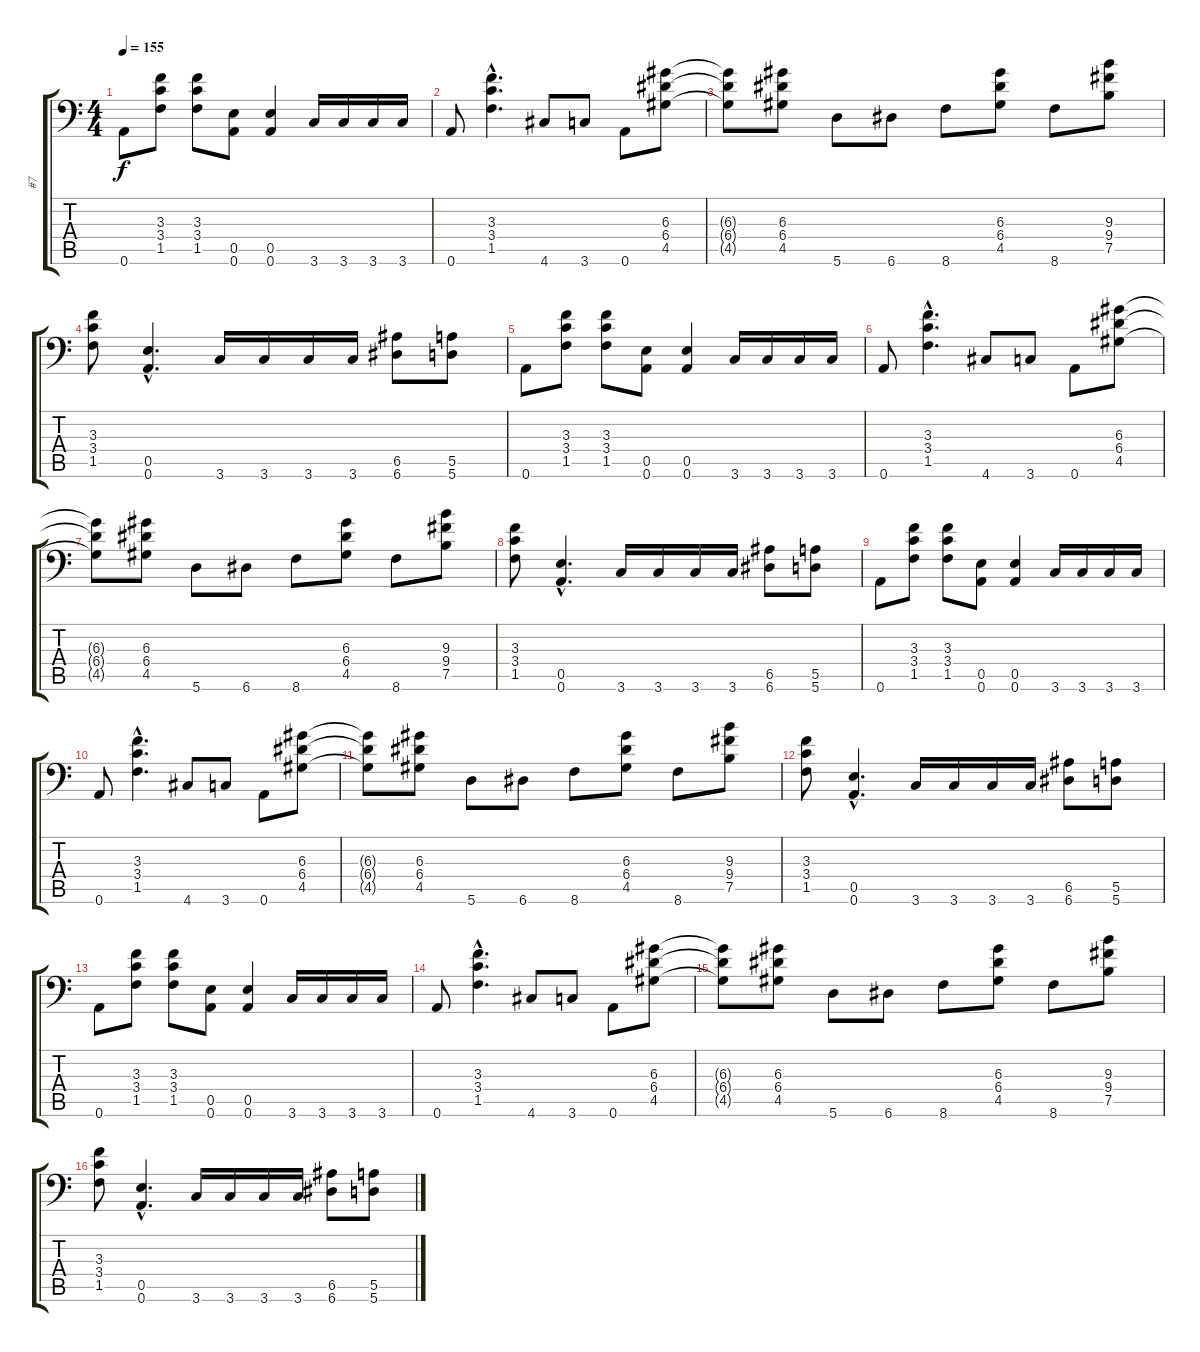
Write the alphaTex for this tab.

\track ("#7" "#7") {instrument distortionguitar}
\staff {score tabs}
\tuning (B3 Gb3 D3 A2 E2 A1) {hide}
\ts (4 4)
\tempo 155
\clef f4
\ks c
0.6.8{dy f} (3.3 3.4 1.5).8 (3.3 3.4 1.5).8 (0.5 0.6).8 (0.5 0.6).4 3.6.16 3.6.16 3.6.16 3.6.16 |
0.6.8 (3.3{hac} 3.4{hac} 1.5{hac}).4{d} 4.6.8 3.6.8 0.6.8 (6.3 6.4 4.5).8 |
(6.3{t} 6.4{t} 4.5{t}).8 (6.3 6.4 4.5).8 5.6.8 6.6.8 8.6.8 (6.3 6.4 4.5).8 8.6.8 (9.3 9.4 7.5).8 |
(3.3 3.4 1.5).8 (0.5{hac} 0.6{hac}).4{d} 3.6.16 3.6.16 3.6.16 3.6.16 (6.5 6.6).8 (5.5 5.6).8 |
0.6.8 (3.3 3.4 1.5).8 (3.3 3.4 1.5).8 (0.5 0.6).8 (0.5 0.6).4 3.6.16 3.6.16 3.6.16 3.6.16 |
0.6.8 (3.3{hac} 3.4{hac} 1.5{hac}).4{d} 4.6.8 3.6.8 0.6.8 (6.3 6.4 4.5).8 |
(6.3{t} 6.4{t} 4.5{t}).8 (6.3 6.4 4.5).8 5.6.8 6.6.8 8.6.8 (6.3 6.4 4.5).8 8.6.8 (9.3 9.4 7.5).8 |
(3.3 3.4 1.5).8 (0.5{hac} 0.6{hac}).4{d} 3.6.16 3.6.16 3.6.16 3.6.16 (6.5 6.6).8 (5.5 5.6).8 |
0.6.8 (3.3 3.4 1.5).8 (3.3 3.4 1.5).8 (0.5 0.6).8 (0.5 0.6).4 3.6.16 3.6.16 3.6.16 3.6.16 |
0.6.8 (3.3{hac} 3.4{hac} 1.5{hac}).4{d} 4.6.8 3.6.8 0.6.8 (6.3 6.4 4.5).8 |
(6.3{t} 6.4{t} 4.5{t}).8 (6.3 6.4 4.5).8 5.6.8 6.6.8 8.6.8 (6.3 6.4 4.5).8 8.6.8 (9.3 9.4 7.5).8 |
(3.3 3.4 1.5).8 (0.5{hac} 0.6{hac}).4{d} 3.6.16 3.6.16 3.6.16 3.6.16 (6.5 6.6).8 (5.5 5.6).8 |
0.6.8 (3.3 3.4 1.5).8 (3.3 3.4 1.5).8 (0.5 0.6).8 (0.5 0.6).4 3.6.16 3.6.16 3.6.16 3.6.16 |
0.6.8 (3.3{hac} 3.4{hac} 1.5{hac}).4{d} 4.6.8 3.6.8 0.6.8 (6.3 6.4 4.5).8 |
(6.3{t} 6.4{t} 4.5{t}).8 (6.3 6.4 4.5).8 5.6.8 6.6.8 8.6.8 (6.3 6.4 4.5).8 8.6.8 (9.3 9.4 7.5).8 |
(3.3 3.4 1.5).8 (0.5{hac} 0.6{hac}).4{d} 3.6.16 3.6.16 3.6.16 3.6.16 (6.5 6.6).8 (5.5 5.6).8
